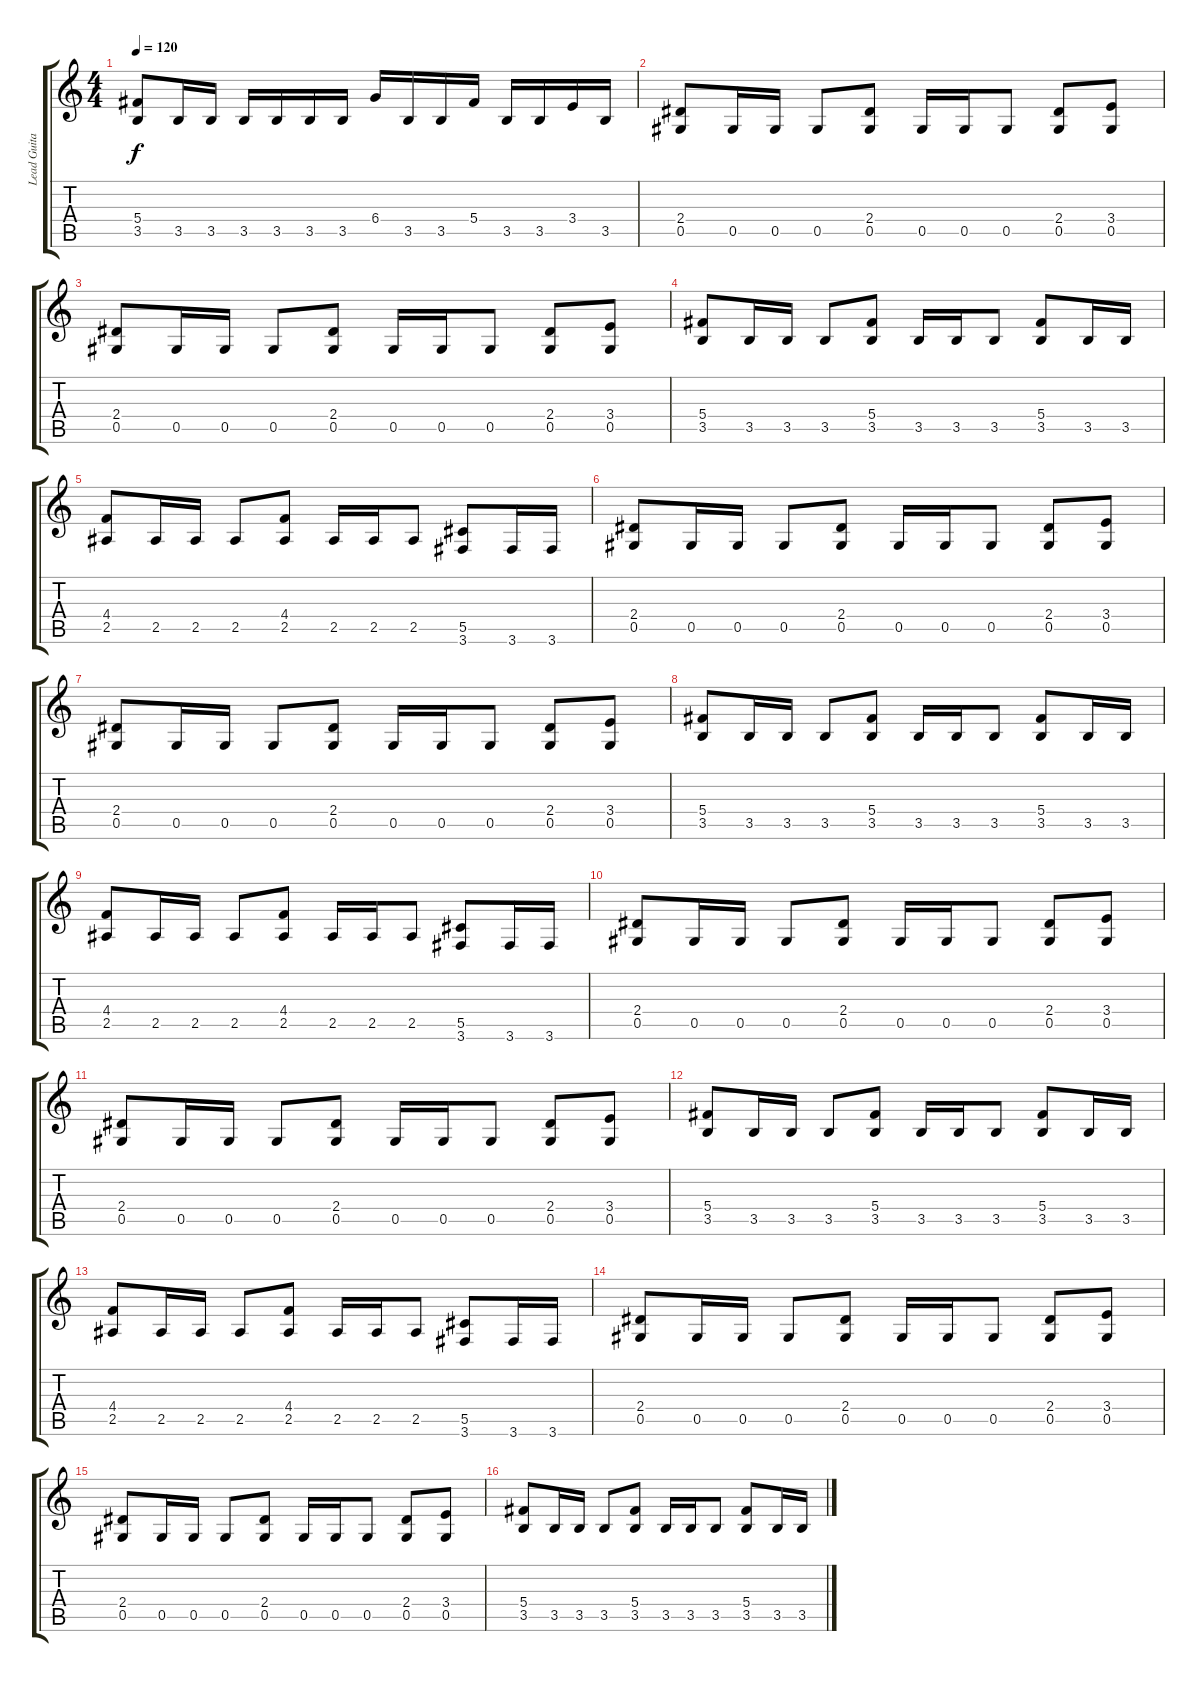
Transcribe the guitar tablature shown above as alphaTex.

\track ("Lead Guitar" "Lead Guita") {instrument distortionguitar}
\staff {score tabs}
\tuning (Eb4 Bb3 Gb3 Db3 Ab2 Eb2) {hide}
\ts (4 4)
\tempo 120
\clef g2
\ks c
(5.4 3.5).8{dy f} 3.5.16 3.5.16 3.5.16 3.5.16 3.5.16 3.5.16 6.4.16 3.5.16 3.5.16 5.4.16 3.5.16 3.5.16 3.4.16 3.5.16 |
(2.4 0.5).8 0.5.16 0.5.16 0.5.8 (2.4 0.5).8 0.5.16 0.5.16 0.5.8 (2.4 0.5).8 (3.4 0.5).8 |
(2.4 0.5).8 0.5.16 0.5.16 0.5.8 (2.4 0.5).8 0.5.16 0.5.16 0.5.8 (2.4 0.5).8 (3.4 0.5).8 |
(5.4 3.5).8 3.5.16 3.5.16 3.5.8 (5.4 3.5).8 3.5.16 3.5.16 3.5.8 (5.4 3.5).8 3.5.16 3.5.16 |
(4.4 2.5).8 2.5.16 2.5.16 2.5.8 (4.4 2.5).8 2.5.16 2.5.16 2.5.8 (5.5 3.6).8 3.6.16 3.6.16 |
(2.4 0.5).8 0.5.16 0.5.16 0.5.8 (2.4 0.5).8 0.5.16 0.5.16 0.5.8 (2.4 0.5).8 (3.4 0.5).8 |
(2.4 0.5).8 0.5.16 0.5.16 0.5.8 (2.4 0.5).8 0.5.16 0.5.16 0.5.8 (2.4 0.5).8 (3.4 0.5).8 |
(5.4 3.5).8 3.5.16 3.5.16 3.5.8 (5.4 3.5).8 3.5.16 3.5.16 3.5.8 (5.4 3.5).8 3.5.16 3.5.16 |
(4.4 2.5).8 2.5.16 2.5.16 2.5.8 (4.4 2.5).8 2.5.16 2.5.16 2.5.8 (5.5 3.6).8 3.6.16 3.6.16 |
(2.4 0.5).8 0.5.16 0.5.16 0.5.8 (2.4 0.5).8 0.5.16 0.5.16 0.5.8 (2.4 0.5).8 (3.4 0.5).8 |
(2.4 0.5).8 0.5.16 0.5.16 0.5.8 (2.4 0.5).8 0.5.16 0.5.16 0.5.8 (2.4 0.5).8 (3.4 0.5).8 |
(5.4 3.5).8 3.5.16 3.5.16 3.5.8 (5.4 3.5).8 3.5.16 3.5.16 3.5.8 (5.4 3.5).8 3.5.16 3.5.16 |
(4.4 2.5).8 2.5.16 2.5.16 2.5.8 (4.4 2.5).8 2.5.16 2.5.16 2.5.8 (5.5 3.6).8 3.6.16 3.6.16 |
(2.4 0.5).8 0.5.16 0.5.16 0.5.8 (2.4 0.5).8 0.5.16 0.5.16 0.5.8 (2.4 0.5).8 (3.4 0.5).8 |
(2.4 0.5).8 0.5.16 0.5.16 0.5.8 (2.4 0.5).8 0.5.16 0.5.16 0.5.8 (2.4 0.5).8 (3.4 0.5).8 |
(5.4 3.5).8 3.5.16 3.5.16 3.5.8 (5.4 3.5).8 3.5.16 3.5.16 3.5.8 (5.4 3.5).8 3.5.16 3.5.16
